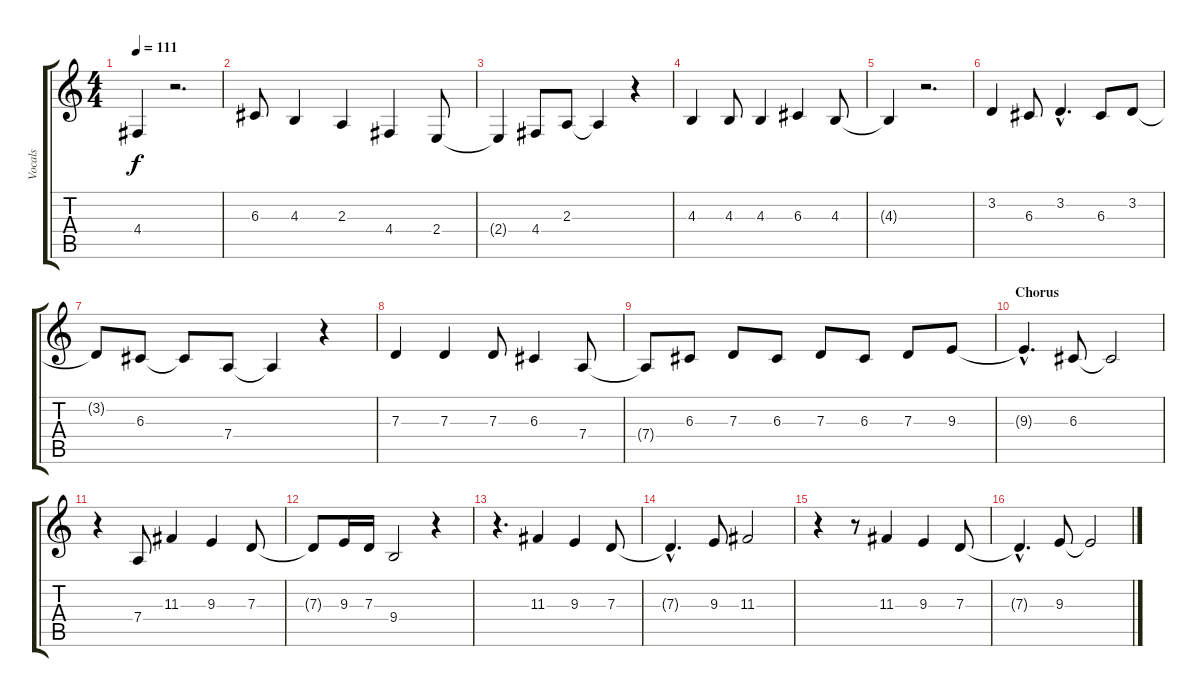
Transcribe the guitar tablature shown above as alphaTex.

\track ("Vocals" "Vocals") {instrument tenorsax}
\staff {score tabs}
\tuning (E4 B3 G3 D3 A2 E2) {hide}
\ts (4 4)
\tempo 111
\clef g2
\ks c
4.4{t}.4{dy f} r.2{d} |
6.3.8 4.3.4 2.3.4 4.4.4 2.4.8 |
2.4{t}.4 4.4.8 2.3.8 2.3{t}.4 r.4 |
4.3.4 4.3.8 4.3.4 6.3.4 4.3.8 |
4.3{t}.4 r.2{d} |
3.2.4 6.3.8 3.2{hac}.4{d} 6.3.8 3.2.8 |
3.2{t}.8 6.3.8 6.3{t}.8 7.4.8 7.4{t}.4 r.4 |
7.3.4 7.3.4 7.3.8 6.3.4 7.4.8 |
7.4{t}.8 6.3.8 7.3.8 6.3.8 7.3.8 6.3.8 7.3.8 9.3.8 |
\section ("" "Chorus")
9.3{hac t}.4{d} 6.3.8 6.3{t}.2 |
r.4 7.4.8 11.3.4 9.3.4 7.3.8 |
7.3{t}.8 9.3.16 7.3.16 9.4.2 r.4 |
r.4{d} 11.3.4 9.3.4 7.3.8 |
7.3{hac t}.4{d} 9.3.8 11.3.2 |
r.4 r.8 11.3.4 9.3.4 7.3.8 |
7.3{hac t}.4{d} 9.3.8 9.3{t}.2
